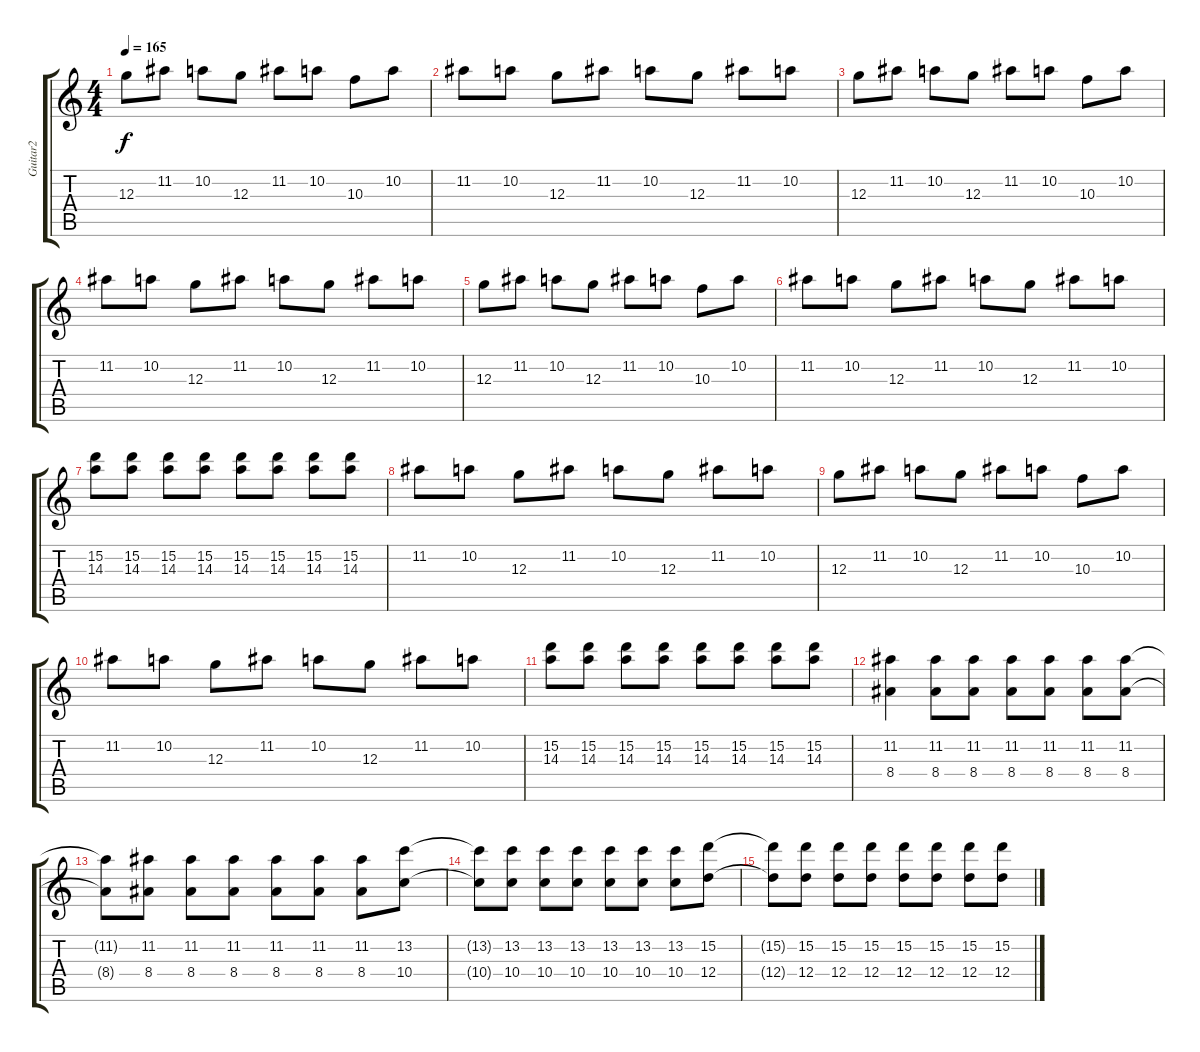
\track ("Guitar2" "Guitar2") {instrument overdrivenguitar}
\staff {score tabs}
\tuning (E4 B3 G3 D3 A2 E2) {hide}
\ts (4 4)
\tempo 165
\clef g2
\ks c
12.3.8{dy f} 11.2.8 10.2.8 12.3.8 11.2.8 10.2.8 10.3.8 10.2.8 |
11.2.8 10.2.8 12.3.8 11.2.8 10.2.8 12.3.8 11.2.8 10.2.8 |
12.3.8 11.2.8 10.2.8 12.3.8 11.2.8 10.2.8 10.3.8 10.2.8 |
11.2.8 10.2.8 12.3.8 11.2.8 10.2.8 12.3.8 11.2.8 10.2.8 |
12.3.8 11.2.8 10.2.8 12.3.8 11.2.8 10.2.8 10.3.8 10.2.8 |
11.2.8 10.2.8 12.3.8 11.2.8 10.2.8 12.3.8 11.2.8 10.2.8 |
(15.2 14.3).8 (15.2 14.3).8 (15.2 14.3).8 (15.2 14.3).8 (15.2 14.3).8 (15.2 14.3).8 (15.2 14.3).8 (15.2 14.3).8 |
11.2.8 10.2.8 12.3.8 11.2.8 10.2.8 12.3.8 11.2.8 10.2.8 |
12.3.8 11.2.8 10.2.8 12.3.8 11.2.8 10.2.8 10.3.8 10.2.8 |
11.2.8 10.2.8 12.3.8 11.2.8 10.2.8 12.3.8 11.2.8 10.2.8 |
(15.2 14.3).8 (15.2 14.3).8 (15.2 14.3).8 (15.2 14.3).8 (15.2 14.3).8 (15.2 14.3).8 (15.2 14.3).8 (15.2 14.3).8 |
(11.2 8.4).4 (11.2 8.4).8 (11.2 8.4).8 (11.2 8.4).8 (11.2 8.4).8 (11.2 8.4).8 (11.2 8.4).8 |
(11.2{t} 8.4{t}).8 (11.2 8.4).8 (11.2 8.4).8 (11.2 8.4).8 (11.2 8.4).8 (11.2 8.4).8 (11.2 8.4).8 (13.2 10.4).8 |
(13.2{t} 10.4{t}).8 (13.2 10.4).8 (13.2 10.4).8 (13.2 10.4).8 (13.2 10.4).8 (13.2 10.4).8 (13.2 10.4).8 (15.2 12.4).8 |
(15.2{t} 12.4{t}).8 (15.2 12.4).8 (15.2 12.4).8 (15.2 12.4).8 (15.2 12.4).8 (15.2 12.4).8 (15.2 12.4).8 (15.2 12.4).8
